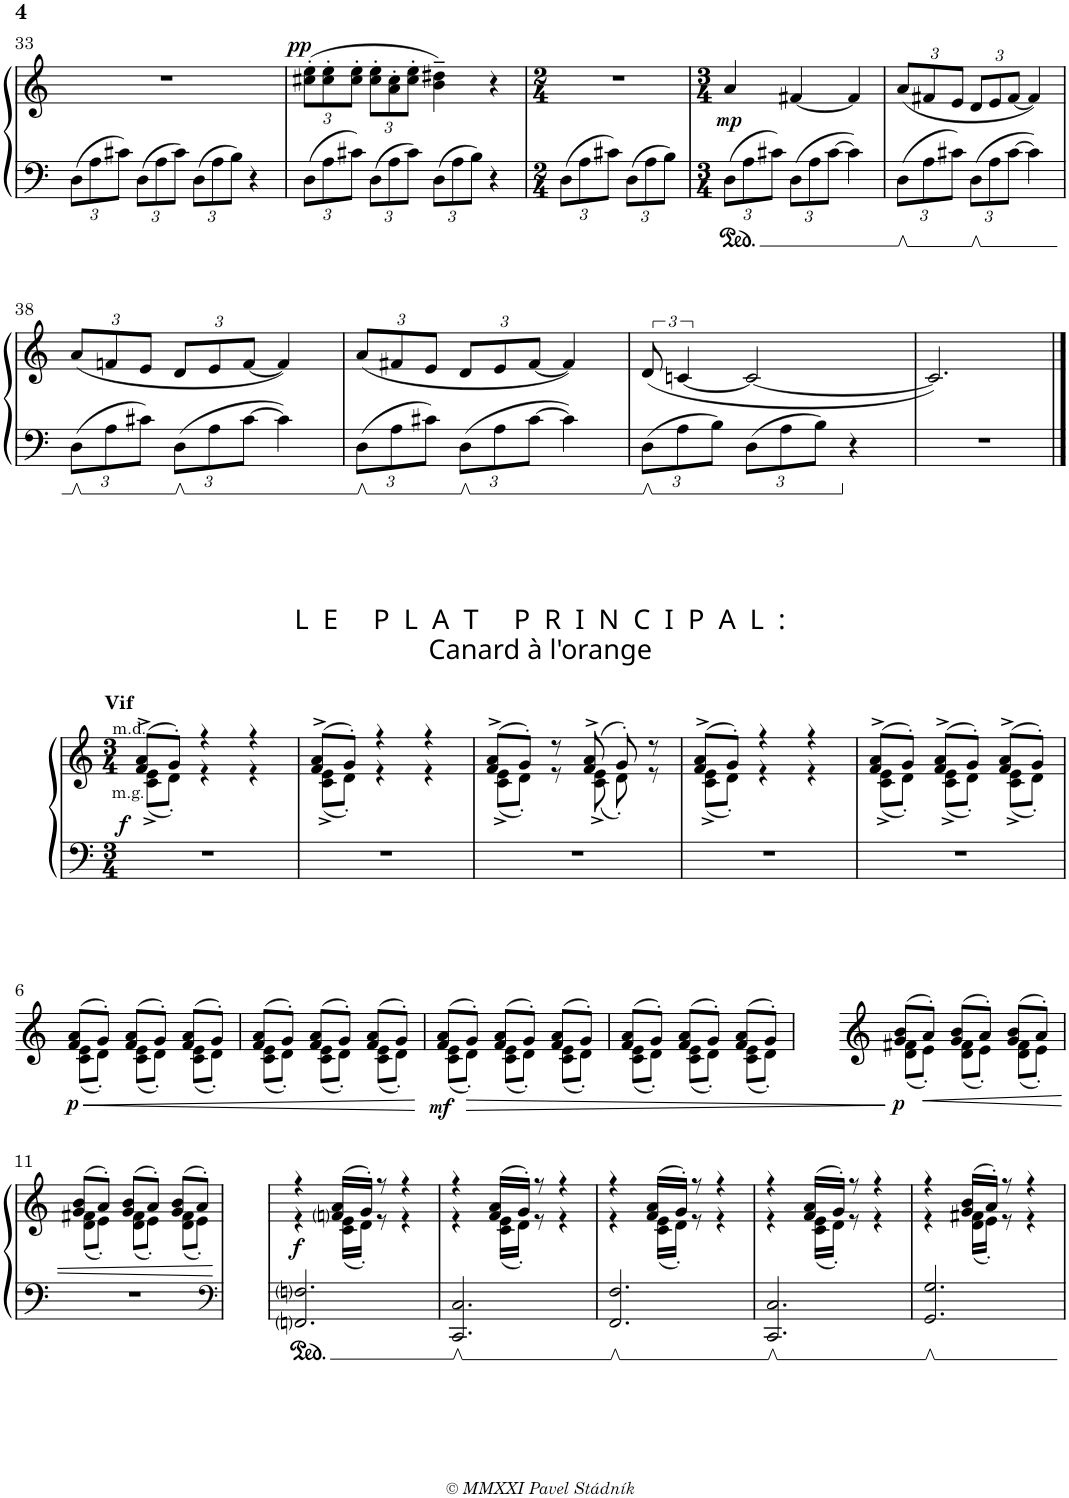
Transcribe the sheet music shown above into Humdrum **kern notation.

**kern	**kern	**dynam
*part1	*part1	*part1
*staff2	*staff1	*staff1/2
*I"Klavír	*	*
*I'Klv.	*	*
!!LO:PB:g=z
*clefF4	*clefG2	*
*k[]	*k[]	*
*M4/4	*M4/4	*
*Xbrackettup	*	*
=33	=33	=33
12D\L	1r	.
12A\	.	.
12c#X\J	.	.
12D\L	.	.
12A\	.	.
12c#\J	.	.
12D\L	.	.
12A\	.	.
12B\J	.	.
4r	.	.
=34	=34	=34
*	*Xbrackettup	*
!	!	!LO:DY:a
12D\L	(>12cc#X\' 12ee\'L	pp
12A\	12cc#\' 12ee\'	.
12c#X\J	12cc#\' 12ee\'J	.
12D\L	12cc#\' 12ee\'L	.
12A\	12a\' 12cc#\'	.
12c#\J	12cc#\' 12ee\'J	.
12D\L	4b\~ 4dd#X\~)	.
12A\	.	.
12B\J	.	.
4r	4r	.
=35	=35	=35
*M2/4	*M2/4	*
12D\L	2r	.
12A\	.	.
12c#X\J	.	.
12D\L	.	.
12A\	.	.
12B\J	.	.
=36	=36	=36
*M3/4	*M3/4	*
!	!	!LO:DY:b
12D\L	4a/	mp
12A\	.	.
12c#X\J	.	.
12D\L	[4f#X/	.
12A\	.	.
[12c#\J	.	.
4c#\]	4f#/]	.
=37	=37	=37
12D\L	(12a/L	.
12A\	12f#X/	.
12c#X\J	12e/J	.
12D\L	12d/L	.
12A\	12e/	.
[12c#\J	[12f#/J	.
4c#\]	4f#/])	.
!!LO:LB:g=z
=38	=38	=38
12D\L	(12a/L	.
12A\	12fn/	.
12c#X\J	12e/J	.
12D\L	12d/L	.
12A\	12e/	.
[12c#\J	[12f/J	.
4c#\]	4f/])	.
=39	=39	=39
12D\L	(12a/L	.
12A\	12f#X/	.
12c#X\J	12e/J	.
12D\L	12d/L	.
12A\	12e/	.
[12c#\J	[12f#/J	.
4c#\]	4f#/])	.
=40	=40	=40
*	*brackettup	*
12D\L	(12d/	.
12A\	[6cn/	.
12B\J	.	.
12D\L	2c/_	.
12A\	.	.
12B\J	.	.
4r	.	.
=41	=41	=41
2.r	2.c/])	.
!!LO:LB:g=z
==1	==1	==1
*M3/4	*M3/4	*
*	*^	*
!	!LO:TX:a:B:t=Vif	!	!
!	!LO:TX:a:t=m.d.	!	!
!	!LO:TX:b:t=m.g.	!	!
!	!	!	!LO:DY:b
2.r	(>8f/^ 8a/^L	(<8c\^ 8e\^L	f
.	8g'/J)	8d'\J)	.
.	4r	4r	.
.	4r	4r	.
=2	=2	=2	=2
2.r	(>8f/^ 8a/^L	(<8c\^ 8e\^L	.
.	8g'/J)	8d'\J)	.
.	4r	4r	.
.	4r	4r	.
=3	=3	=3	=3
2.r	(>8f/^ 8a/^L	(<8c\^ 8e\^L	.
.	8g'/J)	8d'\J)	.
.	8r	8r	.
.	(>8f/^ 8a/^	(<8c\^ 8e\^	.
.	8g'/)	8d'\)	.
.	8r	8r	.
=4	=4	=4	=4
2.r	(>8f/^ 8a/^L	(<8c\^ 8e\^L	.
.	8g'/J)	8d'\J)	.
.	4r	4r	.
.	4r	4r	.
=5	=5	=5	=5
2.r	(>8f/^ 8a/^L	(<8c\^ 8e\^L	.
.	8g'/J)	8d'\J)	.
.	(>8f/^ 8a/^L	(<8c\^ 8e\^L	.
.	8g'/J)	8d'\J)	.
.	(>8f/^ 8a/^L	(<8c\^ 8e\^L	.
.	8g'/J)	8d'\J)	.
!!LO:LB:g=z	!!
=6	=6	=6	=6
!	!	!	!LO:HP:b
!	!	!	!LO:DY:n=1:b
2.r	(>8f/ 8a/L	(<8c\ 8e\L	< p
.	8g'/J)	8d'\J)	.
.	(>8f/ 8a/L	(<8c\ 8e\L	.
.	8g'/J)	8d'\J)	.
.	(>8f/ 8a/L	(<8c\ 8e\L	.
.	8g'/J)	8d'\J)	.
=7	=7	=7	=7
2.r	(>8f/ 8a/L	(<8c\ 8e\L	.
.	8g'/J)	8d'\J)	.
.	(>8f/ 8a/L	(<8c\ 8e\L	.
.	8g'/J)	8d'\J)	.
.	(>8f/ 8a/L	(<8c\ 8e\L	.
.	8g'/J)	8d'\J)	.
=8	=8	=8	=8
!	!	!	!LO:DY:b
2.r	(>8f/ 8a/L	(<8c\ 8e\L	mf
!	!	!	!LO:HP:b
.	8g'/J)	8d'\J)	>
.	(>8f/ 8a/L	(<8c\ 8e\L	.
.	8g'/J)	8d'\J)	.
.	(>8f/ 8a/L	(<8c\ 8e\L	.
.	8g'/J)	8d'\J)	.
=9	=9	=9	=9
2.r	(>8f/ 8a/L	(<8c\ 8e\L	.
.	8g'/J)	8d'\J)	.
.	(>8f/ 8a/L	(<8c\ 8e\L	.
.	8g'/J)	8d'\J)	.
.	(>8f/ 8a/L	(<8c\ 8e\L	.
.	8g'/J)	8d'\J)	.
*	*v	*v	*
.	.	[
=10	=10	=10
*	*^	*
!	!	!	!LO:DY:b
2.r	(>8g/ 8b/L	(<8d\ 8f#X\L	p
.	8a'/J)	8e'\J)	.
.	(>8g/ 8b/L	(<8d\ 8f#\L	.
.	8a'/J)	8e'\J)	.
.	(>8g/ 8b/L	(<8d\ 8f#\L	.
.	8a'/J)	8e'\J)	.
!!LO:LB:g=z	!!
=11	=11	=11	=11
2.r	(>8g/ 8b/L	(<8d\ 8f#X\L	.
.	8a'/J)	8e'\J)	.
.	(>8g/ 8b/L	(<8d\ 8f#\L	.
.	8a'/J)	8e'\J)	.
.	(>8g/ 8b/L	(<8d\ 8f#\L	.
.	8a'/J)	8e'\J)	.
*	*v	*v	*
.	.	]
=12	=12	=12
*clefF4	*	*
*	*^	*
!	!	!	!LO:DY:b
2.FFni/ 2.Fni/	4r	4r	f
.	(>16fni/ 16a/LL	(<16c\ 16e\LL	.
.	16g'/JJ)	16d'\JJ)	.
.	8r	8r	.
.	4r	4r	.
=13	=13	=13	=13
2.CC/ 2.C/	4r	4r	.
.	(>16f/ 16a/LL	(<16c\ 16e\LL	.
.	16g'/JJ)	16d'\JJ)	.
.	8r	8r	.
.	4r	4r	.
=14	=14	=14	=14
2.FF/ 2.F/	4r	4r	.
.	(>16f/ 16a/LL	(<16c\ 16e\LL	.
.	16g'/JJ)	16d'\JJ)	.
.	8r	8r	.
.	4r	4r	.
=15	=15	=15	=15
2.CC/ 2.C/	4r	4r	.
.	(>16f/ 16a/LL	(<16c\ 16e\LL	.
.	16g'/JJ)	16d'\JJ)	.
.	8r	8r	.
.	4r	4r	.
=16	=16	=16	=16
2.GG/ 2.G/	4r	4r	.
.	(>16g/ 16b/LL	(<16d\ 16f#X\LL	.
.	16a'/JJ)	16e'\JJ)	.
.	8r	8r	.
.	4r	4r	.
*	*v	*v	*
=	=	=
*-	*-	*-
